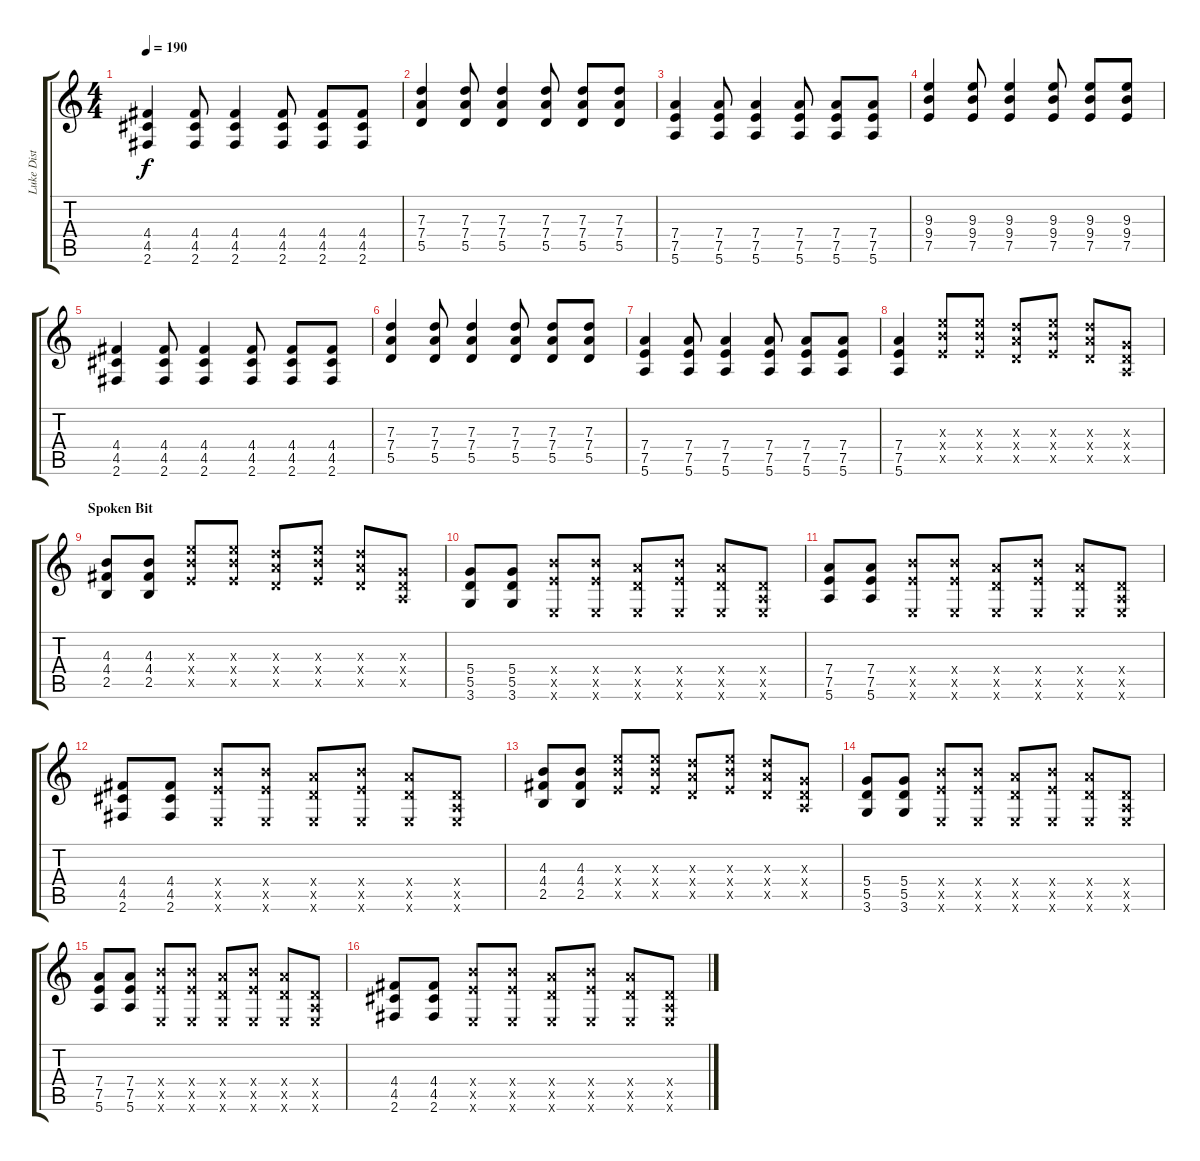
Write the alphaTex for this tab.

\track ("Luke Dist" "Luke Dist") {instrument distortionguitar}
\staff {score tabs}
\tuning (E4 B3 G3 D3 A2 E2) {hide}
\ts (4 4)
\tempo 190
\clef g2
\ks c
(4.4 4.5 2.6).4{dy f} (4.4 4.5 2.6).8 (4.4 4.5 2.6).4 (4.4 4.5 2.6).8 (4.4 4.5 2.6).8 (4.4 4.5 2.6).8 |
(7.3 7.4 5.5).4 (7.3 7.4 5.5).8 (7.3 7.4 5.5).4 (7.3 7.4 5.5).8 (7.3 7.4 5.5).8 (7.3 7.4 5.5).8 |
(7.4 7.5 5.6).4 (7.4 7.5 5.6).8 (7.4 7.5 5.6).4 (7.4 7.5 5.6).8 (7.4 7.5 5.6).8 (7.4 7.5 5.6).8 |
(9.3 9.4 7.5).4 (9.3 9.4 7.5).8 (9.3 9.4 7.5).4 (9.3 9.4 7.5).8 (9.3 9.4 7.5).8 (9.3 9.4 7.5).8 |
(4.4 4.5 2.6).4 (4.4 4.5 2.6).8 (4.4 4.5 2.6).4 (4.4 4.5 2.6).8 (4.4 4.5 2.6).8 (4.4 4.5 2.6).8 |
(7.3 7.4 5.5).4 (7.3 7.4 5.5).8 (7.3 7.4 5.5).4 (7.3 7.4 5.5).8 (7.3 7.4 5.5).8 (7.3 7.4 5.5).8 |
(7.4 7.5 5.6).4 (7.4 7.5 5.6).8 (7.4 7.5 5.6).4 (7.4 7.5 5.6).8 (7.4 7.5 5.6).8 (7.4 7.5 5.6).8 |
(7.4 7.5 5.6).4 (9.3{x} 9.4{x} 7.5{x}).8 (9.3{x} 9.4{x} 7.5{x}).8 (7.3{x} 7.4{x} 5.5{x}).8 (9.3{x} 9.4{x} 7.5{x}).8 (7.3{x} 7.4{x} 5.5{x}).8 (0.3{x} 0.4{x} 0.5{x}).8 |
\section ("" "Spoken Bit")
(4.3 4.4 2.5).8 (4.3 4.4 2.5).8 (9.3{x} 9.4{x} 7.5{x}).8 (9.3{x} 9.4{x} 7.5{x}).8 (7.3{x} 7.4{x} 5.5{x}).8 (9.3{x} 9.4{x} 7.5{x}).8 (7.3{x} 7.4{x} 5.5{x}).8 (0.3{x} 0.4{x} 0.5{x}).8 |
(5.4 5.5 3.6).8 (5.4 5.5 3.6).8 (9.4{x} 7.5{x} 0.6{x}).8 (9.4{x} 7.5{x} 0.6{x}).8 (7.4{x} 5.5{x} 0.6{x}).8 (9.4{x} 7.5{x} 0.6{x}).8 (7.4{x} 5.5{x} 0.6{x}).8 (0.4{x} 0.5{x} 0.6{x}).8 |
(7.4 7.5 5.6).8 (7.4 7.5 5.6).8 (9.4{x} 7.5{x} 0.6{x}).8 (9.4{x} 7.5{x} 0.6{x}).8 (7.4{x} 5.5{x} 0.6{x}).8 (9.4{x} 7.5{x} 0.6{x}).8 (7.4{x} 5.5{x} 0.6{x}).8 (0.4{x} 0.5{x} 0.6{x}).8 |
(4.4 4.5 2.6).8 (4.4 4.5 2.6).8 (9.4{x} 7.5{x} 0.6{x}).8 (9.4{x} 7.5{x} 0.6{x}).8 (7.4{x} 5.5{x} 0.6{x}).8 (9.4{x} 7.5{x} 0.6{x}).8 (7.4{x} 5.5{x} 0.6{x}).8 (0.4{x} 0.5{x} 0.6{x}).8 |
(4.3 4.4 2.5).8 (4.3 4.4 2.5).8 (9.3{x} 9.4{x} 7.5{x}).8 (9.3{x} 9.4{x} 7.5{x}).8 (7.3{x} 7.4{x} 5.5{x}).8 (9.3{x} 9.4{x} 7.5{x}).8 (7.3{x} 7.4{x} 5.5{x}).8 (0.3{x} 0.4{x} 0.5{x}).8 |
(5.4 5.5 3.6).8 (5.4 5.5 3.6).8 (9.4{x} 7.5{x} 0.6{x}).8 (9.4{x} 7.5{x} 0.6{x}).8 (7.4{x} 5.5{x} 0.6{x}).8 (9.4{x} 7.5{x} 0.6{x}).8 (7.4{x} 5.5{x} 0.6{x}).8 (0.4{x} 0.5{x} 0.6{x}).8 |
(7.4 7.5 5.6).8 (7.4 7.5 5.6).8 (9.4{x} 7.5{x} 0.6{x}).8 (9.4{x} 7.5{x} 0.6{x}).8 (7.4{x} 5.5{x} 0.6{x}).8 (9.4{x} 7.5{x} 0.6{x}).8 (7.4{x} 5.5{x} 0.6{x}).8 (0.4{x} 0.5{x} 0.6{x}).8 |
(4.4 4.5 2.6).8 (4.4 4.5 2.6).8 (9.4{x} 7.5{x} 0.6{x}).8 (9.4{x} 7.5{x} 0.6{x}).8 (7.4{x} 5.5{x} 0.6{x}).8 (9.4{x} 7.5{x} 0.6{x}).8 (7.4{x} 5.5{x} 0.6{x}).8 (0.4{x} 0.5{x} 0.6{x}).8
